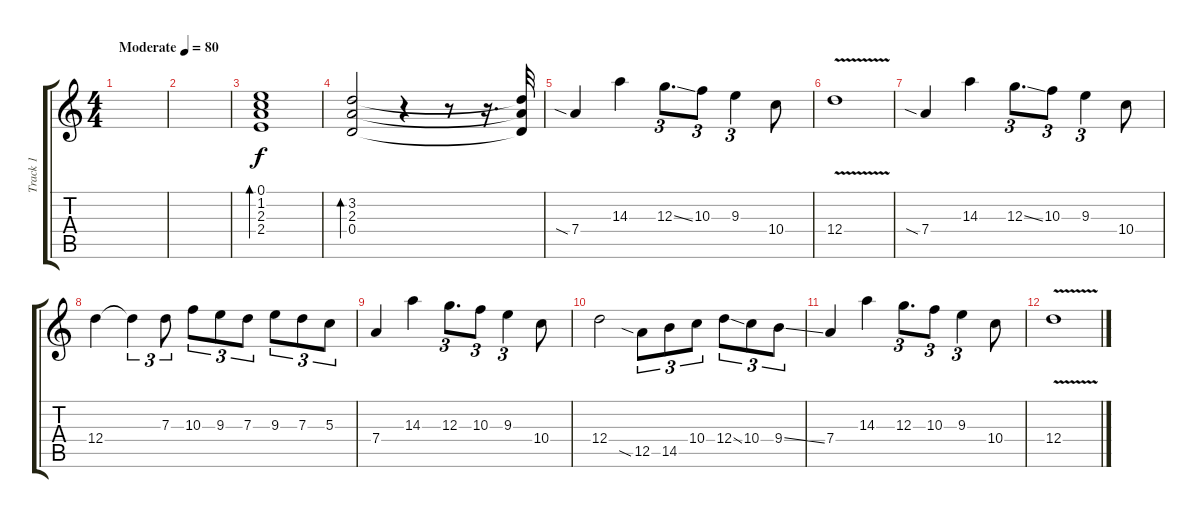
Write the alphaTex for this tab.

\track ("Track 1" "Track 1") {instrument electricguitarclean}
\staff {score tabs}
\tuning (E4 B3 G3 D3 A2 E2) {hide}
\ts (4 4)
\tempo (80 "Moderate")
\clef g2
\ks c
|
|
(0.1 1.2 2.3 2.4).1{bd 120 volume 4 instrument electricguitarclean} |
(3.2 2.3 0.4).2{bd 120} r.4 r.8 r.16{d} (3.2{t} 2.3{t} 0.4{t}).32{volume 7 instrument electricguitarclean} |
7.4{sia}.4 14.3.4 12.3{ss}.8{d tu (3 2)} 10.3.8{tu (3 2)} 9.3.4{tu (3 2)} 10.4.8 |
12.4{v}.1 |
7.4{sia}.4 14.3.4 12.3{ss}.8{d tu (3 2)} 10.3.8{tu (3 2)} 9.3.4{tu (3 2)} 10.4.8 |
12.4.4 12.4{t}.4{tu (3 2)} 7.3.8{tu (3 2)} 10.3.8{tu (3 2)} 9.3.8{tu (3 2)} 7.3.8{tu (3 2)} 9.3.8{tu (3 2)} 7.3.8{tu (3 2)} 5.3.8{tu (3 2)} |
7.4.4 14.3.4 12.3.8{d tu (3 2)} 10.3.8{tu (3 2)} 9.3.4{tu (3 2)} 10.4.8 |
12.4.2 12.5{sia}.8{tu (3 2)} 14.5.8{tu (3 2)} 10.4.8{tu (3 2)} 12.4{ss}.8{tu (3 2)} 10.4.8{tu (3 2)} 9.4{ss}.8{tu (3 2)} |
7.4.4 14.3.4 12.3.8{d tu (3 2)} 10.3.8{tu (3 2)} 9.3.4{tu (3 2)} 10.4.8 |
12.4{v}.1
